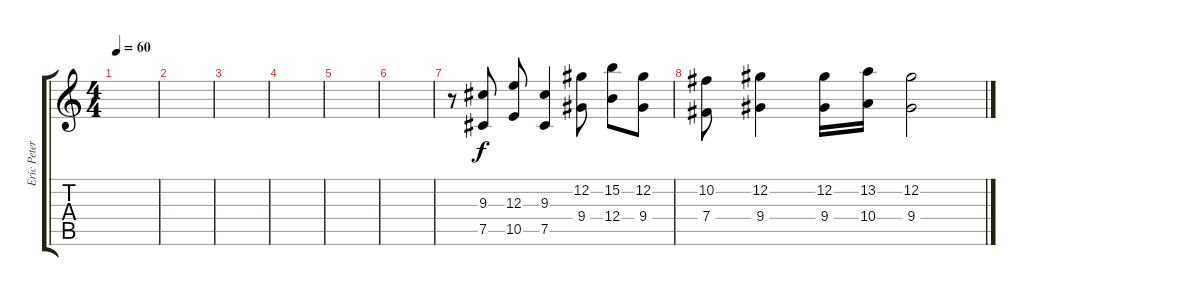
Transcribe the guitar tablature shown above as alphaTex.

\track ("Eric Peterson Solo" "Eric Peter") {instrument distortionguitar}
\staff {score tabs}
\tuning (Db4 Ab3 E3 B2 Gb2 Db2) {hide}
\ts (4 4)
\tempo 60
\clef g2
\ks c
|
|
|
|
|
|
r.8 (9.3 7.5).8 (12.3 10.5).8 (9.3 7.5).4 (12.2 9.4).8 (15.2 12.4).8 (12.2 9.4).8 |
(10.2 7.4).8 (12.2 9.4).4 (12.2 9.4).16 (13.2 10.4).16 (12.2 9.4).2
